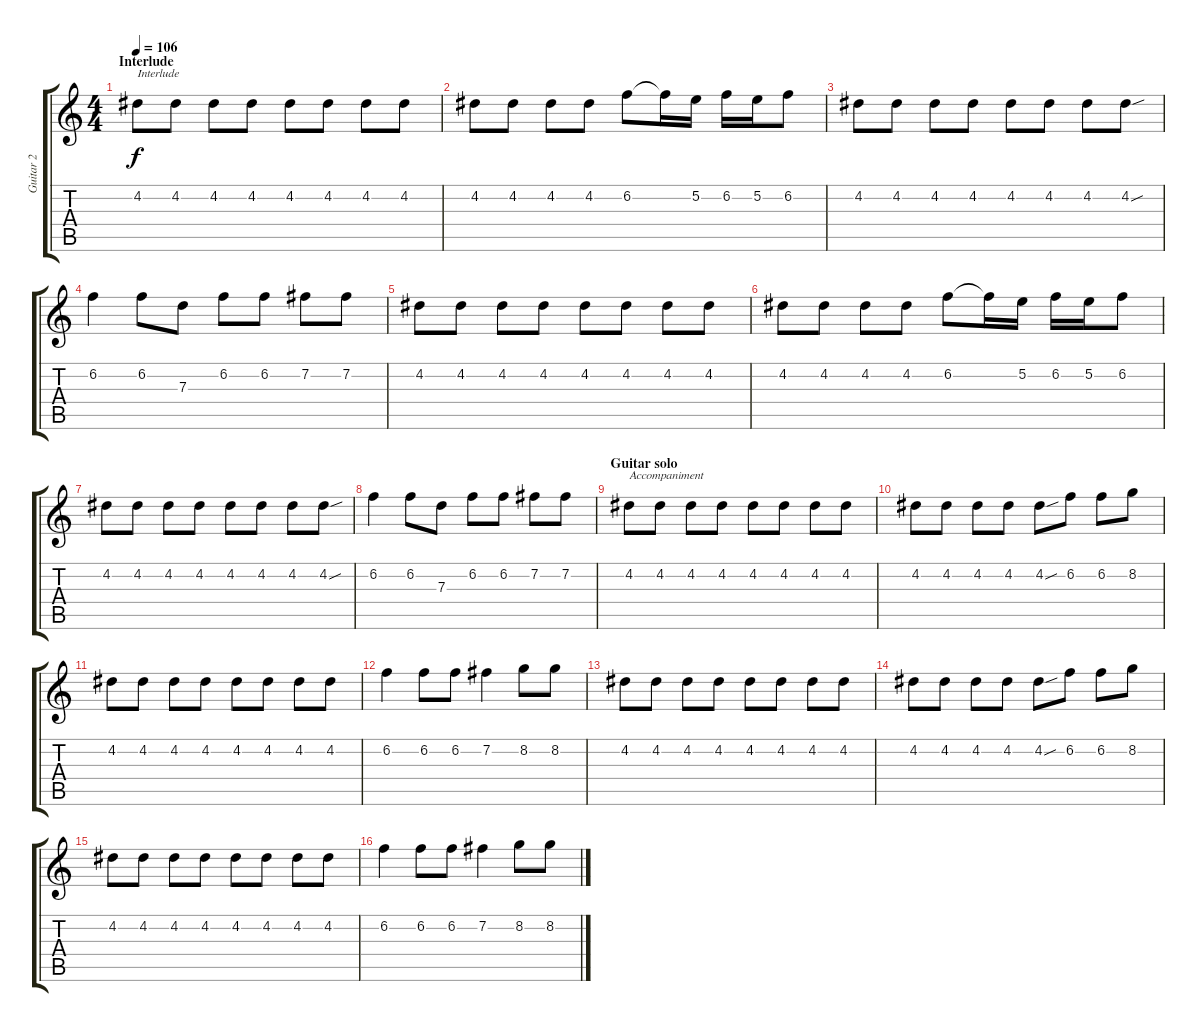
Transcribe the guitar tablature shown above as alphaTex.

\track ("Guitar 2" "Guitar 2") {instrument electricguitarjazz}
\staff {score tabs}
\tuning (E4 B3 G3 D3 A2 E2) {hide}
\ts (4 4)
\section ("" "Interlude")
\tempo 106
\clef g2
\ks c
4.2.8{txt "Interlude" dy f volume 8 instrument electricguitarjazz} 4.2.8 4.2.8 4.2.8 4.2.8 4.2.8 4.2.8 4.2.8 |
4.2.8 4.2.8 4.2.8 4.2.8 6.2.8 6.2{t}.16 5.2.16 6.2.16 5.2.16 6.2.8 |
4.2.8 4.2.8 4.2.8 4.2.8 4.2.8 4.2.8 4.2.8 4.2{sou}.8 |
6.2.4 6.2.8 7.3.8 6.2.8 6.2.8 7.2.8 7.2.8 |
4.2.8 4.2.8 4.2.8 4.2.8 4.2.8 4.2.8 4.2.8 4.2.8 |
4.2.8 4.2.8 4.2.8 4.2.8 6.2.8 6.2{t}.16 5.2.16 6.2.16 5.2.16 6.2.8 |
4.2.8 4.2.8 4.2.8 4.2.8 4.2.8 4.2.8 4.2.8 4.2{sou}.8 |
6.2.4 6.2.8 7.3.8 6.2.8 6.2.8 7.2.8 7.2.8 |
\section ("" "Guitar solo")
4.2.8{txt "Accompaniment"} 4.2.8 4.2.8 4.2.8 4.2.8 4.2.8 4.2.8 4.2.8 |
4.2.8 4.2.8 4.2.8 4.2.8 4.2{sou}.8 6.2.8 6.2.8 8.2.8 |
4.2.8 4.2.8 4.2.8 4.2.8 4.2.8 4.2.8 4.2.8 4.2.8 |
6.2.4 6.2.8 6.2.8 7.2.4 8.2.8 8.2.8 |
4.2.8 4.2.8 4.2.8 4.2.8 4.2.8 4.2.8 4.2.8 4.2.8 |
4.2.8 4.2.8 4.2.8 4.2.8 4.2{sou}.8 6.2.8 6.2.8 8.2.8 |
4.2.8 4.2.8 4.2.8 4.2.8 4.2.8 4.2.8 4.2.8 4.2.8 |
6.2.4 6.2.8 6.2.8 7.2.4 8.2.8 8.2.8
